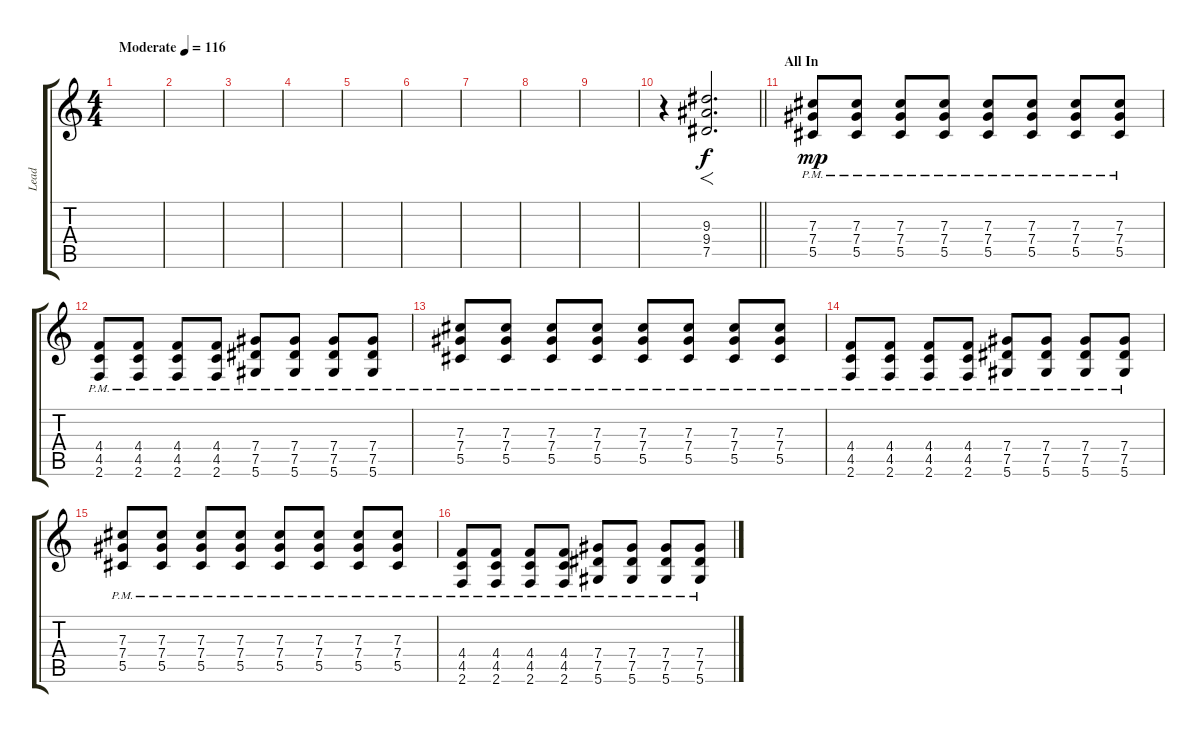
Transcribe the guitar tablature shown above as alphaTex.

\track ("Lead" "Lead") {instrument overdrivenguitar}
\staff {score tabs}
\tuning (Eb4 Bb3 Gb3 Db3 Ab2 Eb2) {hide}
\ts (4 4)
\tempo (116 "Moderate")
\clef g2
\ks c
|
|
|
|
|
|
|
|
|
\barLineRight lightlight
r.4 (9.3 9.4 7.5).2{f d} |
\section ("" "All In")
(7.3{pm} 7.4{pm} 5.5{pm}).8{dy mp} (7.3{pm} 7.4{pm} 5.5{pm}).8 (7.3{pm} 7.4{pm} 5.5{pm}).8 (7.3{pm} 7.4{pm} 5.5{pm}).8 (7.3{pm} 7.4{pm} 5.5{pm}).8 (7.3{pm} 7.4{pm} 5.5{pm}).8 (7.3{pm} 7.4{pm} 5.5{pm}).8 (7.3{pm} 7.4{pm} 5.5{pm}).8 |
(4.4{pm} 4.5{pm} 2.6{pm}).8 (4.4{pm} 4.5{pm} 2.6{pm}).8 (4.4{pm} 4.5{pm} 2.6{pm}).8 (4.4{pm} 4.5{pm} 2.6{pm}).8 (7.4{pm} 7.5{pm} 5.6{pm}).8 (7.4{pm} 7.5{pm} 5.6{pm}).8 (7.4{pm} 7.5{pm} 5.6{pm}).8 (7.4{pm} 7.5{pm} 5.6{pm}).8 |
(7.3{pm} 7.4{pm} 5.5{pm}).8 (7.3{pm} 7.4{pm} 5.5{pm}).8 (7.3{pm} 7.4{pm} 5.5{pm}).8 (7.3{pm} 7.4{pm} 5.5{pm}).8 (7.3{pm} 7.4{pm} 5.5{pm}).8 (7.3{pm} 7.4{pm} 5.5{pm}).8 (7.3{pm} 7.4{pm} 5.5{pm}).8 (7.3{pm} 7.4{pm} 5.5{pm}).8 |
(4.4{pm} 4.5{pm} 2.6{pm}).8 (4.4{pm} 4.5{pm} 2.6{pm}).8 (4.4{pm} 4.5{pm} 2.6{pm}).8 (4.4{pm} 4.5{pm} 2.6{pm}).8 (7.4{pm} 7.5{pm} 5.6{pm}).8 (7.4{pm} 7.5{pm} 5.6{pm}).8 (7.4{pm} 7.5{pm} 5.6{pm}).8 (7.4{pm} 7.5{pm} 5.6{pm}).8 |
(7.3{pm} 7.4{pm} 5.5{pm}).8 (7.3{pm} 7.4{pm} 5.5{pm}).8 (7.3{pm} 7.4{pm} 5.5{pm}).8 (7.3{pm} 7.4{pm} 5.5{pm}).8 (7.3{pm} 7.4{pm} 5.5{pm}).8 (7.3{pm} 7.4{pm} 5.5{pm}).8 (7.3{pm} 7.4{pm} 5.5{pm}).8 (7.3{pm} 7.4{pm} 5.5{pm}).8 |
(4.4{pm} 4.5{pm} 2.6{pm}).8 (4.4{pm} 4.5{pm} 2.6{pm}).8 (4.4{pm} 4.5{pm} 2.6{pm}).8 (4.4{pm} 4.5{pm} 2.6{pm}).8 (7.4{pm} 7.5{pm} 5.6{pm}).8 (7.4{pm} 7.5{pm} 5.6{pm}).8 (7.4{pm} 7.5{pm} 5.6{pm}).8 (7.4{pm} 7.5{pm} 5.6{pm}).8
